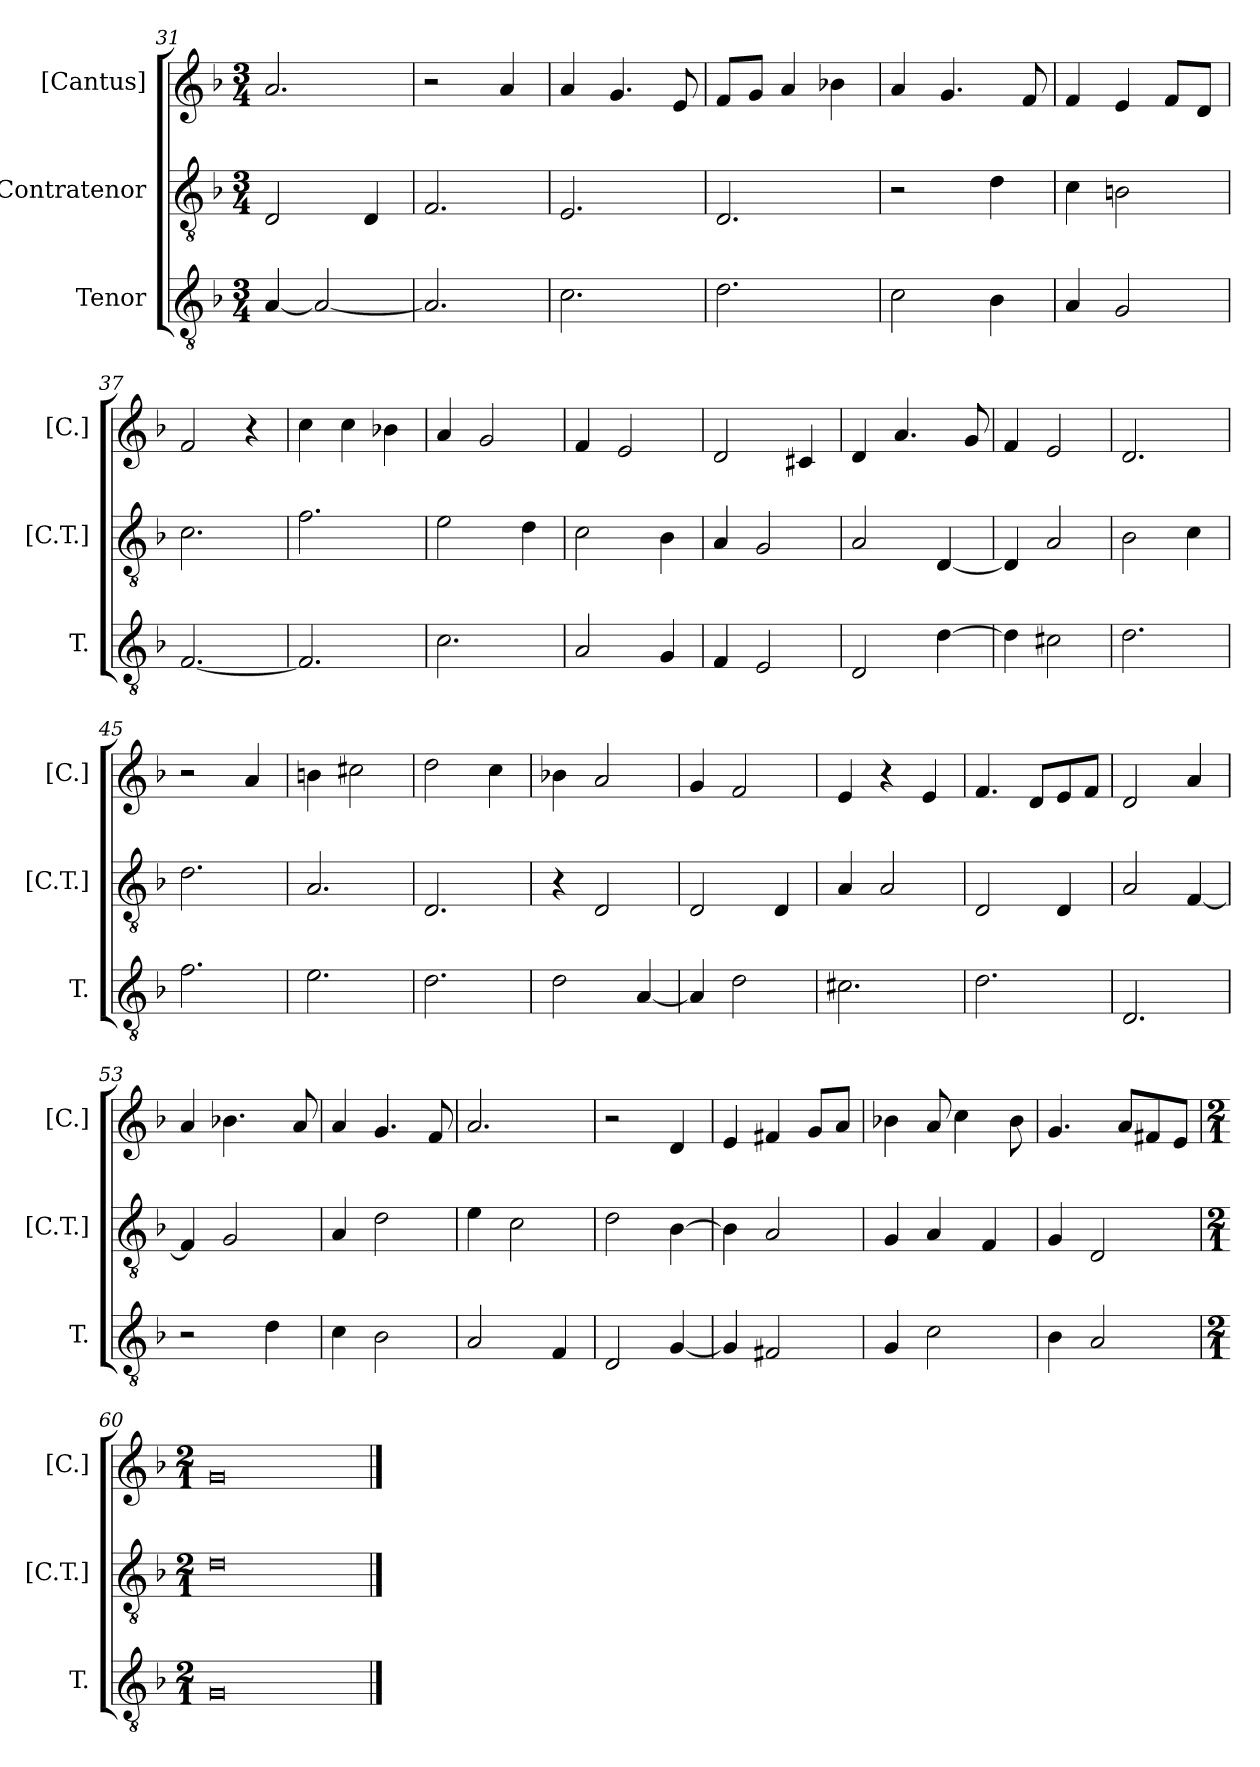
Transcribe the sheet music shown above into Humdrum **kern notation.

**kern	**kern	**kern
*part3	*part2	*part1
*staff3	*staff2	*staff1
*I"Tenor	*I"Contratenor	*I"[Cantus]
*I'T.	*I'[C.T.]	*I'[C.]
*clefGv2	*clefGv2	*clefG2
*ITrd7c12	*ITrd14c24	*
*k[b-]	*k[b-]	*k[b-]
*F:	*F:	*F:
*M3/4	*M3/4	*M3/4
=31	=31	=31
[4AA/	2DDD/	2.a/
2AA/_	.	.
.	4DDD/	.
=32	=32	=32
2.AA/]	2.FFF/	2r
.	.	4a/
=33	=33	=33
2.C\	2.EEE/	4a/
.	.	4.g/
.	.	8e/
=34	=34	=34
2.D\	2.DDD/	8f/L
.	.	8g/J
.	.	4a/
.	.	4b-X\
=35	=35	=35
2C\	2r	4a/
.	.	4.g/
4BB-\	4DD\	.
.	.	8f/
=36	=36	=36
4AA/	4CC\	4f/
2GG/	2BBBn\	4e/
.	.	8f/L
.	.	8d/J
=37	=37	=37
[2.FF/	2.CC\	2f/
.	.	4r
=38	=38	=38
2.FF/]	2.FF\	4cc\
.	.	4cc\
.	.	4b-X\
=39	=39	=39
2.C\	2EE\	4a/
.	.	2g/
.	4DD\	.
=40	=40	=40
2AA/	2CC\	4f/
.	.	2e/
4GG/	4BBB-\	.
=41	=41	=41
4FF/	4AAA/	2d/
2EE/	2GGG/	.
.	.	4c#X/
=42	=42	=42
2DD/	2AAA/	4d/
.	.	4.a/
[4D\	[4DDD/	.
.	.	8g/
=43	=43	=43
4D\]	4DDD/]	4f/
2C#X\	2AAA/	2e/
=44	=44	=44
2.D\	2BBB-\	2.d/
.	4CC\	.
=45	=45	=45
2.F\	2.DD\	2r
.	.	4a/
=46	=46	=46
2.E\	2.AAA/	4b\
.	.	2cc#X\
=47	=47	=47
2.D\	2.DDD/	2dd\
.	.	4cc\
=48	=48	=48
2D\	4r	4b-X\
.	2DDD/	2a/
[4AA/	.	.
=49	=49	=49
4AA/]	2DDD/	4g/
2D\	.	2f/
.	4DDD/	.
=50	=50	=50
2.C#X\	4AAA/	4e/
.	2AAA/	4r
.	.	4e/
=51	=51	=51
2.D\	2DDD/	4.f/
.	.	8d/L
.	4DDD/	8e/
.	.	8f/J
=52	=52	=52
2.DD/	2AAA/	2d/
.	[4FFF/	4a/
=53	=53	=53
2r	4FFF/]	4a/
.	2GGG/	4.b-X\
4D\	.	.
.	.	8a/
=54	=54	=54
4C\	4AAA/	4a/
2BB-\	2DD\	4.g/
.	.	8f/
=55	=55	=55
2AA/	4EE\	2.a/
.	2CC\	.
4FF/	.	.
=56	=56	=56
2DD/	2DD\	2r
[4GG/	[4BBB-\	4d/
=57	=57	=57
4GG/]	4BBB-\]	4e/
2FF#X/	2AAA/	4f#X/
.	.	8g/L
.	.	8a/J
=58	=58	=58
4GG/	4GGG/	4b-X\
2C\	4AAA/	8a/
.	.	4cc\
.	4FFF/	.
.	.	8b-\
=59	=59	=59
4BB-\	4GGG/	4.g/
2AA/	2DDD/	.
.	.	8a/L
.	.	8f#X/
.	.	8e/J
=60	=60	=60
*M2/1	*M2/1	*M2/1
0GG	0DD	0g
==	==	==
*-	*-	*-
